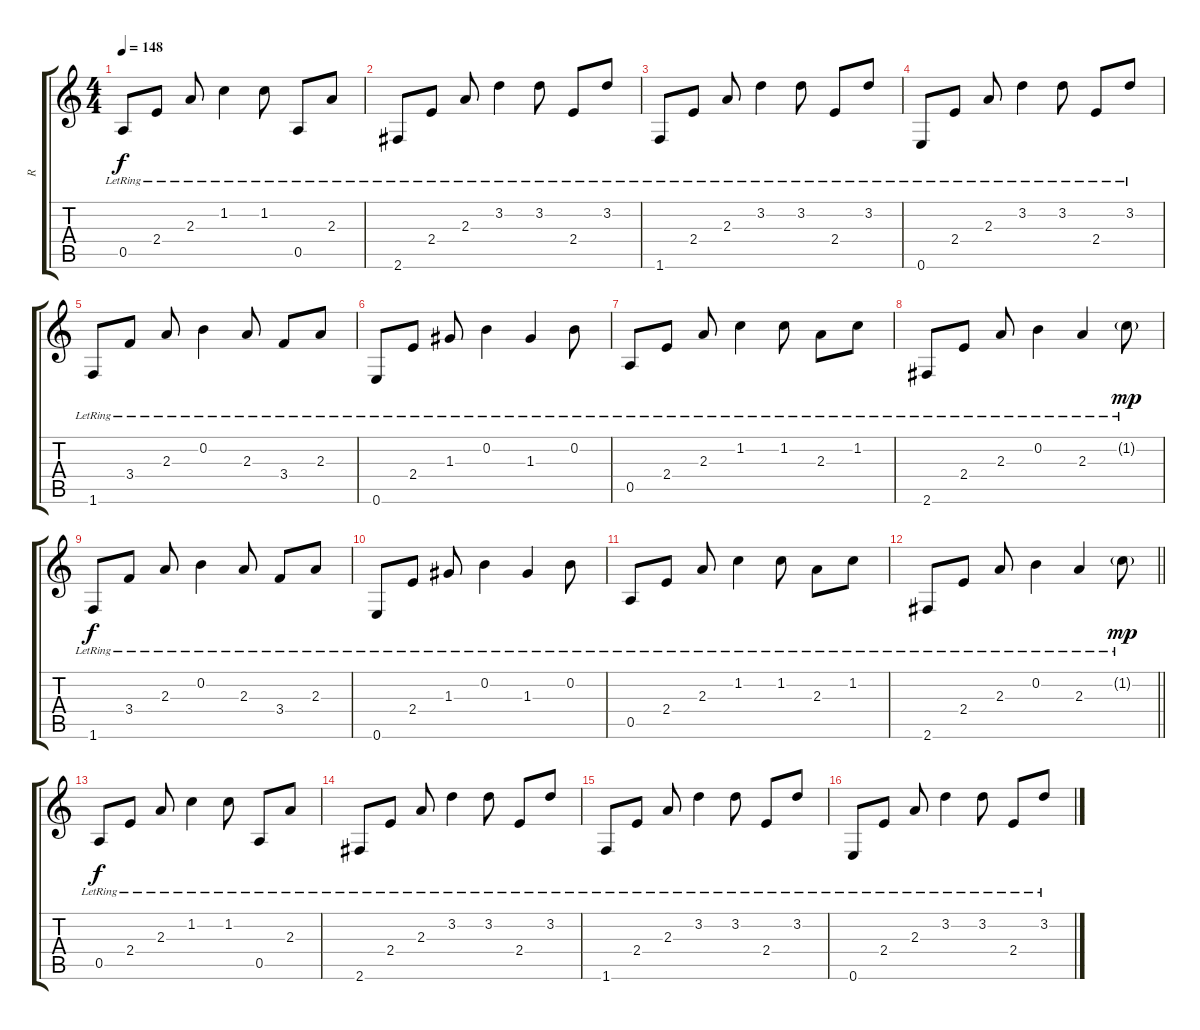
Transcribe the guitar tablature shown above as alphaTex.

\track ("R" "R") {instrument electricguitarclean}
\staff {score tabs}
\tuning (E4 B3 G3 D3 A2 E2) {hide}
\ts (4 4)
\tempo 148
\clef g2
\ks c
0.5{lr}.8{dy f} 2.4{lr}.8 2.3{lr}.8 1.2{lr}.4 1.2{lr}.8 0.5{lr}.8 2.3{lr}.8 |
2.6{lr}.8 2.4{lr}.8 2.3{lr}.8 3.2{lr}.4 3.2{lr}.8 2.4{lr}.8 3.2{lr}.8 |
1.6{lr}.8 2.4{lr}.8 2.3{lr}.8 3.2{lr}.4 3.2{lr}.8 2.4{lr}.8 3.2{lr}.8 |
0.6{lr}.8 2.4{lr}.8 2.3{lr}.8 3.2{lr}.4 3.2{lr}.8 2.4{lr}.8 3.2{lr}.8 |
1.6{lr}.8 3.4{lr}.8 2.3{lr}.8 0.2{lr}.4 2.3{lr}.8 3.4{lr}.8 2.3{lr}.8 |
0.6{lr}.8 2.4{lr}.8 1.3{lr}.8 0.2{lr}.4 1.3{lr}.4 0.2{lr}.8 |
0.5{lr}.8 2.4{lr}.8 2.3{lr}.8 1.2{lr}.4 1.2{lr}.8 2.3{lr}.8 1.2{lr}.8 |
2.6{lr}.8 2.4{lr}.8 2.3{lr}.8 0.2{lr}.4 2.3{lr}.4 1.2{g lr}.8{dy mp} |
1.6{lr}.8{dy f} 3.4{lr}.8 2.3{lr}.8 0.2{lr}.4 2.3{lr}.8 3.4{lr}.8 2.3{lr}.8 |
0.6{lr}.8 2.4{lr}.8 1.3{lr}.8 0.2{lr}.4 1.3{lr}.4 0.2{lr}.8 |
0.5{lr}.8 2.4{lr}.8 2.3{lr}.8 1.2{lr}.4 1.2{lr}.8 2.3{lr}.8 1.2{lr}.8 |
\barLineRight lightlight
2.6{lr}.8 2.4{lr}.8 2.3{lr}.8 0.2{lr}.4 2.3{lr}.4 1.2{g lr}.8{dy mp} |
0.5{lr}.8{dy f} 2.4{lr}.8 2.3{lr}.8 1.2{lr}.4 1.2{lr}.8 0.5{lr}.8 2.3{lr}.8 |
2.6{lr}.8 2.4{lr}.8 2.3{lr}.8 3.2{lr}.4 3.2{lr}.8 2.4{lr}.8 3.2{lr}.8 |
1.6{lr}.8 2.4{lr}.8 2.3{lr}.8 3.2{lr}.4 3.2{lr}.8 2.4{lr}.8 3.2{lr}.8 |
0.6{lr}.8 2.4{lr}.8 2.3{lr}.8 3.2{lr}.4 3.2{lr}.8 2.4{lr}.8 3.2{lr}.8
